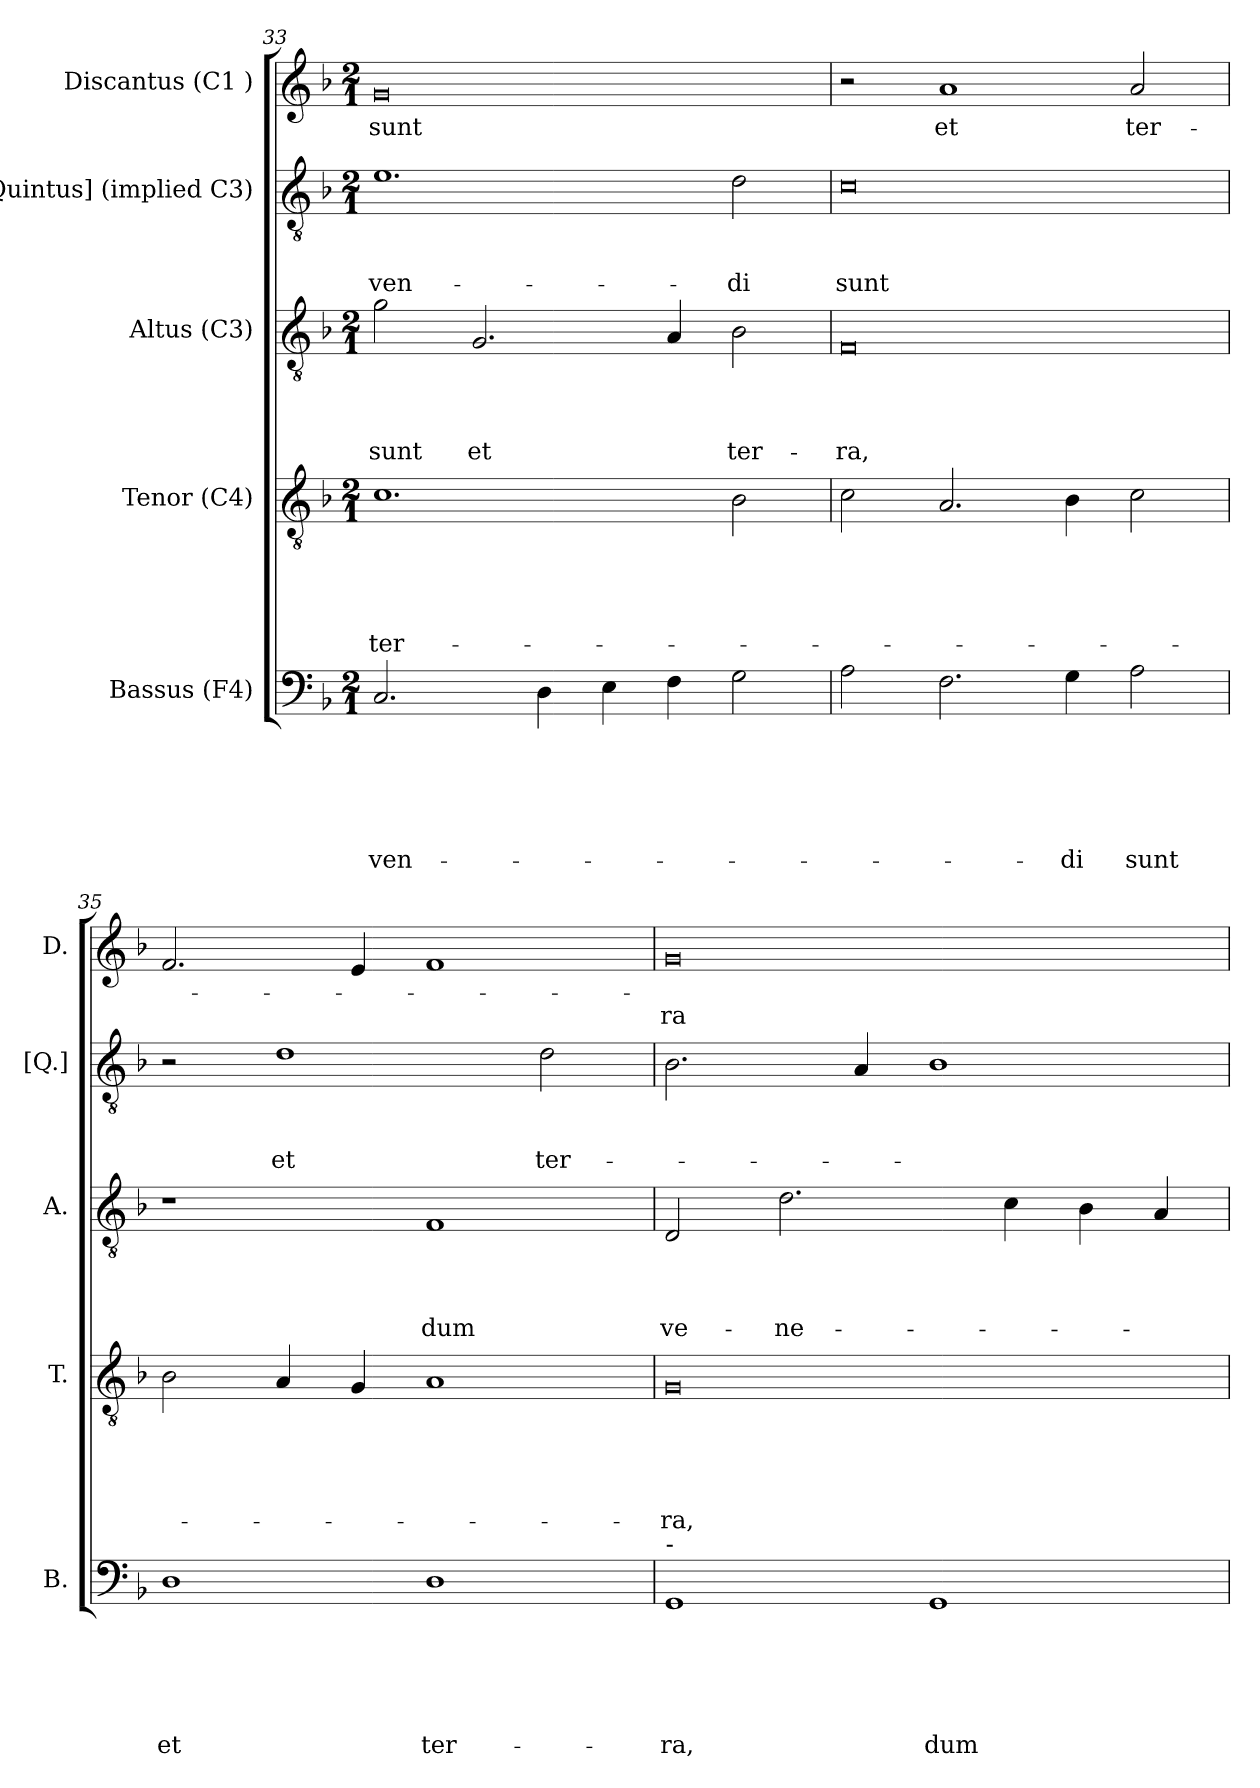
**kern	**text	**text	**text	**text	**text	**text	**kern	**text	**text	**text	**text	**text	**kern	**text	**text	**text	**text	**kern	**text	**text	**text	**kern	**text	**text
*part5	*part5	*part5	*part5	*part5	*part5	*part5	*part4	*part4	*part4	*part4	*part4	*part4	*part3	*part3	*part3	*part3	*part3	*part2	*part2	*part2	*part2	*part1	*part1	*part1
*staff5	*staff5	*staff5	*staff5	*staff5	*staff5	*staff5	*staff4	*staff4	*staff4	*staff4	*staff4	*staff4	*staff3	*staff3	*staff3	*staff3	*staff3	*staff2	*staff2	*staff2	*staff2	*staff1	*staff1	*staff1
*I"Bassus (F4)	*	*	*	*	*	*	*I"Tenor (C4)	*	*	*	*	*	*I"Altus (C3)	*	*	*	*	*I"[Quintus] (implied C3)	*	*	*	*I"Discantus (C1 )	*	*
*I'B.	*	*	*	*	*	*	*I'T.	*	*	*	*	*	*I'A.	*	*	*	*	*I'[Q.]	*	*	*	*I'D.	*	*
*clefF4	*	*	*	*	*	*	*clefGv2	*	*	*	*	*	*clefGv2	*	*	*	*	*clefGv2	*	*	*	*clefG2	*	*
*k[b-]	*	*	*	*	*	*	*k[b-]	*	*	*	*	*	*k[b-]	*	*	*	*	*k[b-]	*	*	*	*k[b-]	*	*
*F:	*	*	*	*	*	*	*F:	*	*	*	*	*	*F:	*	*	*	*	*F:	*	*	*	*F:	*	*
*M2/1	*	*	*	*	*	*	*M2/1	*	*	*	*	*	*M2/1	*	*	*	*	*M2/1	*	*	*	*M2/1	*	*
=33	=33	=33	=33	=33	=33	=33	=33	=33	=33	=33	=33	=33	=33	=33	=33	=33	=33	=33	=33	=33	=33	=33	=33	=33
!	!	!	!	!	!	!LO:LY:b	!	!	!	!	!	!LO:LY:b	!	!	!	!	!LO:LY:b	!	!	!	!LO:LY:b	!	!LO:LY:b	!
2.C/	.	.	.	.	.	-ven-	1.c	.	.	.	.	ter-	2g\	.	.	.	sunt	1.e	.	.	-ven-	0g	sunt	.
!	!	!	!	!	!	!	!	!	!	!	!	!	!	!	!	!	!LO:LY:b	!	!	!	!	!	!	!
.	.	.	.	.	.	.	.	.	.	.	.	.	2.G/	.	.	.	et	.	.	.	.	.	.	.
4D\	.	.	.	.	.	.	.	.	.	.	.	.	.	.	.	.	.	.	.	.	.	.	.	.
4E\	.	.	.	.	.	.	.	.	.	.	.	.	.	.	.	.	.	.	.	.	.	.	.	.
4F\	.	.	.	.	.	.	.	.	.	.	.	.	4A/	.	.	.	.	.	.	.	.	.	.	.
!	!	!	!	!	!	!	!	!	!	!	!	!	!	!	!	!	!LO:LY:b	!	!	!	!LO:LY:b	!	!	!
2G\	.	.	.	.	.	.	2B-\	.	.	.	.	.	2B-\	.	.	.	ter-	2d\	.	.	-di	.	.	.
=34	=34	=34	=34	=34	=34	=34	=34	=34	=34	=34	=34	=34	=34	=34	=34	=34	=34	=34	=34	=34	=34	=34	=34	=34
!	!	!	!	!	!	!	!	!	!	!	!	!	!	!	!	!	!LO:LY:b	!	!	!	!LO:LY:b	!	!	!
2A\	.	.	.	.	.	.	2c\	.	.	.	.	.	0F	.	.	.	-ra,	0c	.	.	sunt	2r	.	.
!	!	!	!	!	!	!	!	!	!	!	!	!	!	!	!	!	!	!	!	!	!	!	!LO:LY:b	!
2.F\	.	.	.	.	.	.	2.A/	.	.	.	.	.	.	.	.	.	.	.	.	.	.	1a	et	.
!	!	!	!	!	!	!LO:LY:b	!	!	!	!	!	!	!	!	!	!	!	!	!	!	!	!	!	!
4G\	.	.	.	.	.	-di	4B-\	.	.	.	.	.	.	.	.	.	.	.	.	.	.	.	.	.
!	!	!	!	!	!	!LO:LY:b	!	!	!	!	!	!	!	!	!	!	!	!	!	!	!	!	!LO:LY:b	!
2A\	.	.	.	.	.	sunt	2c\	.	.	.	.	.	.	.	.	.	.	.	.	.	.	2a/	ter-	.
=35	=35	=35	=35	=35	=35	=35	=35	=35	=35	=35	=35	=35	=35	=35	=35	=35	=35	=35	=35	=35	=35	=35	=35	=35
!	!	!	!	!	!	!LO:LY:b	!	!	!	!	!	!	!	!	!	!	!	!	!	!	!	!	!	!
1D	.	.	.	.	.	et	2B-\	.	.	.	.	.	1r	.	.	.	.	2r	.	.	.	2.f/	.	.
!	!	!	!	!	!	!	!	!	!	!	!	!	!	!	!	!	!	!	!	!	!LO:LY:b	!	!	!
.	.	.	.	.	.	.	4A/	.	.	.	.	.	.	.	.	.	.	1d	.	.	et	.	.	.
.	.	.	.	.	.	.	4G/	.	.	.	.	.	.	.	.	.	.	.	.	.	.	4e/	.	.
!	!	!	!	!	!	!LO:LY:b	!	!	!	!	!	!	!	!	!	!	!LO:LY:b	!	!	!	!	!	!	!
1D	.	.	.	.	.	ter-	1A	.	.	.	.	.	1F	.	.	.	dum	.	.	.	.	1f	.	.
!	!	!	!	!	!	!	!	!	!	!	!	!	!	!	!	!	!	!	!	!	!LO:LY:b	!	!	!
.	.	.	.	.	.	.	.	.	.	.	.	.	.	.	.	.	.	2d\	.	.	ter-	.	.	.
!!LO:LB:g=z
=36	=36	=36	=36	=36	=36	=36	=36	=36	=36	=36	=36	=36	=36	=36	=36	=36	=36	=36	=36	=36	=36	=36	=36	=36
!LO:TX:a:t=-	!	!	!	!	!	!	!	!	!	!	!	!	!	!	!	!	!	!	!	!	!	!	!	!
!	!	!	!	!	!	!LO:LY:b	!	!	!	!	!	!LO:LY:b	!	!	!	!	!LO:LY:b	!	!	!	!	!	!	!LO:LY:b:rj
1GG	.	.	.	.	.	-ra,	0G	.	.	.	.	-ra,	2D/	.	.	.	ve-	2.B-\	.	.	.	0g	.	ra
!	!	!	!	!	!	!	!	!	!	!	!	!	!	!	!	!	!LO:LY:b	!	!	!	!	!	!	!
.	.	.	.	.	.	.	.	.	.	.	.	.	2.d\	.	.	.	-ne-	.	.	.	.	.	.	.
.	.	.	.	.	.	.	.	.	.	.	.	.	.	.	.	.	.	4A/	.	.	.	.	.	.
!	!	!	!	!	!	!LO:LY:b	!	!	!	!	!	!	!	!	!	!	!	!	!	!	!	!	!	!
1GG	.	.	.	.	.	dum	.	.	.	.	.	.	.	.	.	.	.	1B-	.	.	.	.	.	.
.	.	.	.	.	.	.	.	.	.	.	.	.	4c\	.	.	.	.	.	.	.	.	.	.	.
.	.	.	.	.	.	.	.	.	.	.	.	.	4B-\	.	.	.	.	.	.	.	.	.	.	.
.	.	.	.	.	.	.	.	.	.	.	.	.	4A/	.	.	.	.	.	.	.	.	.	.	.
=	=	=	=	=	=	=	=	=	=	=	=	=	=	=	=	=	=	=	=	=	=	=	=	=
*-	*-	*-	*-	*-	*-	*-	*-	*-	*-	*-	*-	*-	*-	*-	*-	*-	*-	*-	*-	*-	*-	*-	*-	*-
